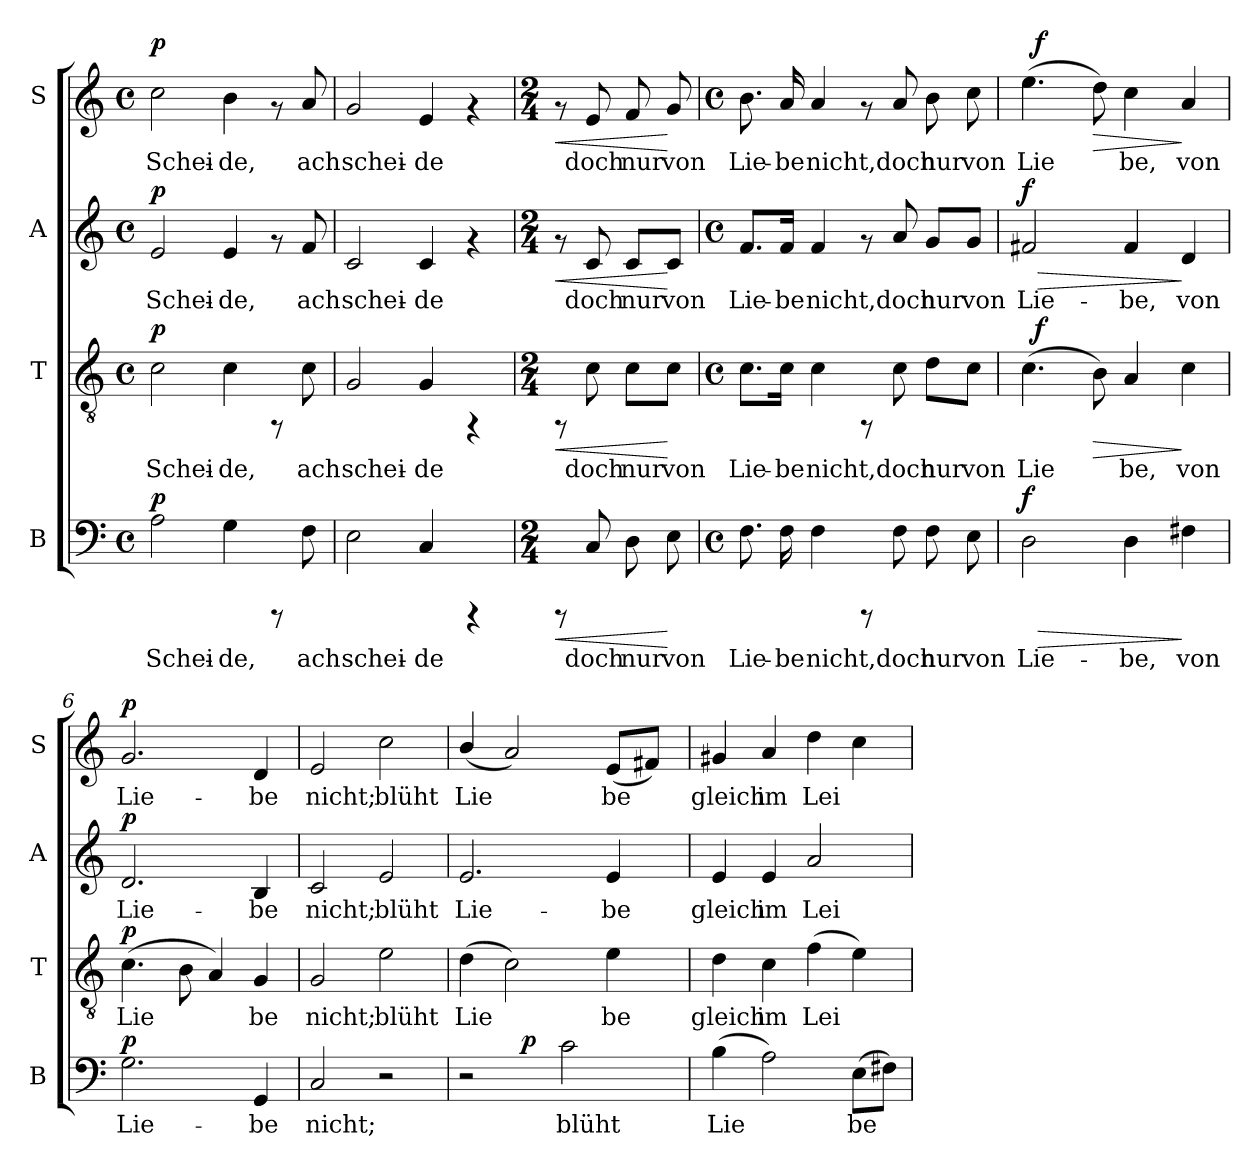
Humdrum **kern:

**kern	**text	**dynam	**kern	**text	**dynam	**kern	**text	**dynam	**kern	**text	**dynam
*part4	*part4	*part4	*part3	*part3	*part3	*part2	*part2	*part2	*part1	*part1	*part1
*staff4	*staff4	*staff4	*staff3	*staff3	*staff3	*staff2	*staff2	*staff2	*staff1	*staff1	*staff1
*I"B	*	*	*I"T	*	*	*I"A	*	*	*I"S	*	*
*I'B	*	*	*I'T	*	*	*I'A	*	*	*I'S	*	*
!!LO:PB:g=z
*stria5	*	*	*stria5	*	*	*stria5	*	*	*stria5	*	*
*clefF4	*	*	*clefGv2	*	*	*clefG2	*	*	*clefG2	*	*
*k[]	*	*	*k[]	*	*	*k[]	*	*	*k[]	*	*
*C:	*	*	*C:	*	*	*C:	*	*	*C:	*	*
*M4/4	*	*	*M4/4	*	*	*M4/4	*	*	*M4/4	*	*
*met(c)	*	*	*met(c)	*	*	*met(c)	*	*	*met(c)	*	*
=1	=1	=1	=1	=1	=1	=1	=1	=1	=1	=1	=1
!	!LO:LY:b:cj	!LO:DY:a	!	!LO:LY:b:cj	!LO:DY:a	!	!LO:LY:b:cj	!LO:DY:a	!	!LO:LY:b:cj	!LO:DY:a
2A\	Schei-	p	2c\	Schei-	p	2e/	Schei-	p	2cc\	Schei-	p
!	!LO:LY:b:cj	!	!	!LO:LY:b:cj	!	!	!LO:LY:b:cj	!	!	!LO:LY:b:cj	!
4G\	-de,	.	4c\	-de,	.	4e/	-de,	.	4b\	-de,	.
8rCCC	.	.	8rFF	.	.	8rf	.	.	8rf	.	.
!	!LO:LY:b:cj	!	!	!LO:LY:b:cj	!	!	!LO:LY:b:cj	!	!	!LO:LY:b:cj	!
8F\	ach	.	8c\	ach	.	8f/	ach	.	8a/	ach	.
=2	=2	=2	=2	=2	=2	=2	=2	=2	=2	=2	=2
!	!LO:LY:b:cj	!	!	!LO:LY:b:cj	!	!	!LO:LY:b:cj	!	!	!LO:LY:b:cj	!
2E\	schei-	.	2G/	schei-	.	2c/	schei-	.	2g/	schei-	.
!	!LO:LY:b:cj	!	!	!LO:LY:b:cj	!	!	!LO:LY:b:cj	!	!	!LO:LY:b:cj	!
4C/	-de	.	4G/	-de	.	4c/	-de	.	4e/	-de	.
4rCCC	.	.	4rFF	.	.	4rf	.	.	4rf	.	.
=3	=3	=3	=3	=3	=3	=3	=3	=3	=3	=3	=3
*M2/4	*	*	*M2/4	*	*	*M2/4	*	*	*M2/4	*	*
!	!	!LO:HP:b	!	!	!LO:HP:b	!	!	!LO:HP:b	!	!	!LO:HP:b
8rCCC	.	<	8rFF	.	<	8rf	.	<	8rf	.	<
!	!LO:LY:b:cj	!	!	!LO:LY:b:cj	!	!	!LO:LY:b:cj	!	!	!LO:LY:b:cj	!
8C/	doch	.	8c\	doch	.	8c/	doch	.	8e/	doch	.
!	!LO:LY:b:cj	!	!	!LO:LY:b:cj	!	!	!LO:LY:b:cj	!	!	!LO:LY:b:cj	!
8D\	nur	.	8c\L	nur	.	8c/L	nur	.	8f/	nur	.
!	!LO:LY:b:cj	!	!	!LO:LY:b:cj	!	!	!LO:LY:b:cj	!	!	!LO:LY:b:cj	!
8E\	von	[	8c\J	von	[	8c/J	von	[	8g/	von	[
=4	=4	=4	=4	=4	=4	=4	=4	=4	=4	=4	=4
*M4/4	*	*	*M4/4	*	*	*M4/4	*	*	*M4/4	*	*
*met(c)	*	*	*met(c)	*	*	*met(c)	*	*	*met(c)	*	*
!	!LO:LY:b:cj	!	!	!LO:LY:b:cj	!	!	!LO:LY:b:cj	!	!	!LO:LY:b:cj	!
8.F\	Lie-	.	8.c\L	Lie-	.	8.f/L	Lie-	.	8.b\	Lie-	.
!	!LO:LY:b:cj	!	!	!LO:LY:b:cj	!	!	!LO:LY:b:cj	!	!	!LO:LY:b:cj	!
16F\	-be	.	16c\Jk	-be	.	16f/Jk	-be	.	16a/	-be	.
!	!LO:LY:b:cj	!	!	!LO:LY:b:cj	!	!	!LO:LY:b:cj	!	!	!LO:LY:b:cj	!
4F\	nicht,doch	.	4c\	nicht,doch	.	4f/	nicht,doch	.	4a/	nicht,doch	.
8rCCC	.	.	8rFF	.	.	8rf	.	.	8rf	.	.
!	!LO:LY:b:cj	!	!	!LO:LY:b:cj	!	!	!LO:LY:b:cj	!	!	!LO:LY:b:cj	!
8F\	.	.	8c\	.	.	8a/	.	.	8a/	.	.
!	!LO:LY:b:cj	!	!	!LO:LY:b:cj	!	!	!LO:LY:b:cj	!	!	!LO:LY:b:cj	!
8F\	nur	.	8d\L	nur	.	8g/L	nur	.	8b\	nur	.
!	!LO:LY:b:cj	!	!	!LO:LY:b:cj	!	!	!LO:LY:b:cj	!	!	!LO:LY:b:cj	!
8E\	von	.	8c\J	von	.	8g/J	von	.	8cc\	von	.
=5	=5	=5	=5	=5	=5	=5	=5	=5	=5	=5	=5
!	!LO:LY:b:cj	!LO:HP:b	!	!LO:LY:b:cj	!	!	!LO:LY:b:cj	!LO:HP:b	!	!LO:LY:b:cj	!
!	!	!LO:DY:n=1:a	!	!	!	!	!	!LO:DY:n=1:a	!	!	!
*	*	*	*^	*	*	*	*	*	*^	*	*
2D\	Lie-	> f	(>4.c\	32ryy	Lie-	.	2f#X/	Lie-	> f	(>4.ee\	32ryy	Lie-	.
!	!	!	!	!	!	!LO:DY:a	!	!	!	!	!	!	!LO:DY:a
.	.	.	.	2ryy	.	f	.	.	.	.	2ryy	.	f
!	!	!	!	!	!LO:LY:b:cj	!LO:HP:b	!	!	!	!	!	!LO:LY:b:cj	!LO:HP:b
.	.	.	8B\)	.	--	>	.	.	.	8dd\)	.	--	>
!	!LO:LY:b:cj	!	!	!	!LO:LY:b:cj	!	!	!LO:LY:b:cj	!	!	!	!LO:LY:b:cj	!
4D\	-be,	.	4A/	.	-be,	.	4f#/	-be,	.	4cc\	.	-be,	.
.	.	.	.	4...ryy	.	.	.	.	.	.	4...ryy	.	.
!	!LO:LY:b:cj	!	!	!	!LO:LY:b:cj	!	!	!LO:LY:b:cj	!	!	!	!LO:LY:b:cj	!
4F#X\	von	]	4c\	.	von	]	4d/	von	]	4a/	.	von	]
!!LO:LB:g=z
=6	=6	=6	=6	=6	=6	=6	=6	=6	=6	=6	=6	=6	=6
!	!LO:LY:b:cj	!LO:DY:a	!	!	!LO:LY:b:cj	!LO:DY:a	!	!LO:LY:b:cj	!LO:DY:a	!	!	!LO:LY:b:cj	!LO:DY:a
*	*	*	*v	*v	*	*	*	*	*	*v	*v	*	*
2.G\	Lie-	p	(>4.c\	Lie-	p	2.d/	Lie-	p	2.g/	Lie-	p
!	!	!	!	!LO:LY:b:cj	!	!	!	!	!	!	!
.	.	.	8B\	--	.	.	.	.	.	.	.
!	!	!	!	!LO:LY:b:cj	!	!	!	!	!	!	!
.	.	.	4A/)	--	.	.	.	.	.	.	.
!	!LO:LY:b:cj	!	!	!LO:LY:b:cj	!	!	!LO:LY:b:cj	!	!	!LO:LY:b:cj	!
4GG/	-be	.	4G/	-be	.	4B/	-be	.	4d/	-be	.
=7	=7	=7	=7	=7	=7	=7	=7	=7	=7	=7	=7
!	!LO:LY:b:cj	!	!	!LO:LY:b:cj	!	!	!LO:LY:b:cj	!	!	!LO:LY:b:cj	!
2C/	nicht;	.	2G/	nicht;	.	2c/	nicht;	.	2e/	nicht;	.
!	!	!	!	!LO:LY:b:cj	!	!	!LO:LY:b:cj	!	!	!LO:LY:b:cj	!
2r	.	.	2e\	blüht	.	2e/	blüht	.	2cc\	blüht	.
=8	=8	=8	=8	=8	=8	=8	=8	=8	=8	=8	=8
!	!	!	!	!LO:LY:b:cj	!	!	!LO:LY:b:cj	!	!	!LO:LY:b:cj	!
*^	*	*	*	*	*	*	*	*	*	*	*
2r	4ryy	.	.	(>4d\	Lie-	.	2.e/	Lie-	.	(<4b/	Lie-	.
!	!	!	!	!	!LO:LY:b:cj	!	!	!	!	!	!LO:LY:b:cj	!
.	32.ryy	.	.	2c\)	--	.	.	.	.	2a/)	--	.
!	!	!	!LO:DY:a	!	!	!	!	!	!	!	!	!
.	2ryy	.	p	.	.	.	.	.	.	.	.	.
!	!	!LO:LY:b:cj	!	!	!	!	!	!	!	!	!	!
2c\	.	blüht	.	.	.	.	.	.	.	.	.	.
!	!	!	!	!	!LO:LY:b:cj	!	!	!LO:LY:b:cj	!	!	!LO:LY:b:cj	!
.	.	.	.	4e\	-be	.	4e/	-be	.	(<8e/L	-be	.
.	8ryy	.	.	.	.	.	.	.	.	.	.	.
!	!	!	!	!	!	!	!	!	!	!	!LO:LY:b:cj	!
.	.	.	.	.	.	.	.	.	.	8f#X/J)	.	.
.	16ryy	.	.	.	.	.	.	.	.	.	.	.
.	64ryy	.	.	.	.	.	.	.	.	.	.	.
=9	=9	=9	=9	=9	=9	=9	=9	=9	=9	=9	=9	=9
!	!	!LO:LY:b:cj	!	!	!LO:LY:b:cj	!	!	!LO:LY:b:cj	!	!	!LO:LY:b:cj	!
*v	*v	*	*	*	*	*	*	*	*	*	*	*
(>4B\	Lie-	.	4d\	gleich	.	4e/	gleich	.	4g#X/	gleich	.
!	!LO:LY:b:cj	!	!	!LO:LY:b:cj	!	!	!LO:LY:b:cj	!	!	!LO:LY:b:cj	!
2A\)	--	.	4c\	im	.	4e/	im	.	4a/	im	.
!	!	!	!	!LO:LY:b:cj	!	!	!LO:LY:b:cj	!	!	!LO:LY:b:cj	!
.	.	.	(>4f\	Lei-	.	2a/	Lei-	.	4dd\	Lei-	.
!	!LO:LY:b:cj	!	!	!LO:LY:b:cj	!	!	!	!	!	!LO:LY:b:cj	!
(>8E\L	-be	.	4e\)	--	.	.	.	.	4cc\	--	.
!	!LO:LY:b:cj	!	!	!	!	!	!	!	!	!	!
8F#X\J)	.	.	.	.	.	.	.	.	.	.	.
=	=	=	=	=	=	=	=	=	=	=	=
*-	*-	*-	*-	*-	*-	*-	*-	*-	*-	*-	*-
